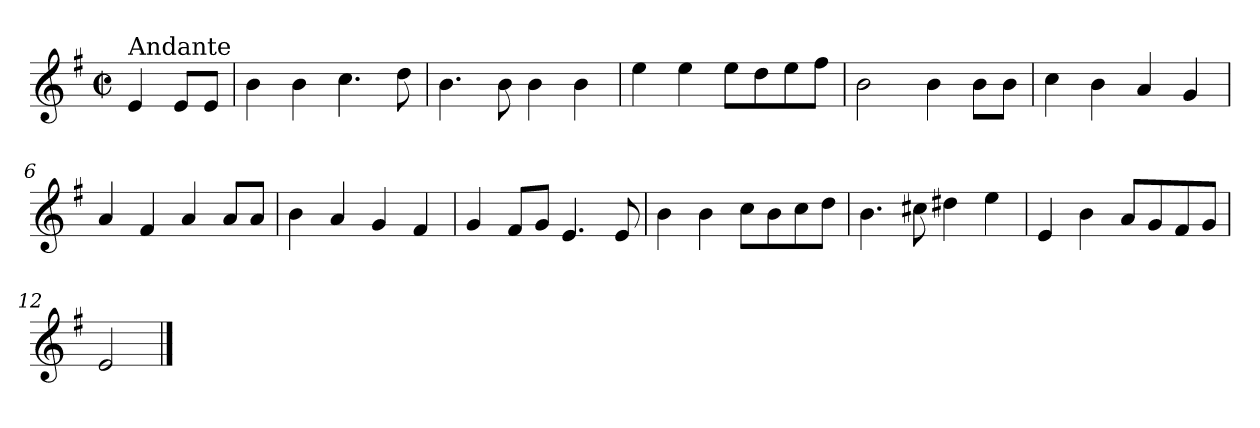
**kern
*part1
*staff1
*clefG2
*k[f#]
*G:
*M2/2
*met(c|)
=
!LO:TX:a:t=Andante
4e/
8e/L
8e/J
=1
4b\
4b\
4.cc\
8dd\
=2
4.b\
8b\
4b\
4b\
=3
4ee\
4ee\
8ee\L
8dd\
8ee\
8ff#\J
=4
2b\
4b\
8b\L
8b\J
=5
4cc\
4b\
4a/
4g/
!!LO:LB:g=z
=6
4a/
4f#/
4a/
8a/L
8a/J
=7
4b\
4a/
4g/
4f#/
=8
4g/
8f#/L
8g/J
4.e/
8e/
=9
4b\
4b\
8cc\L
8b\
8cc\
8dd\J
=10
4.b\
8cc#X\
4dd#X\
4ee\
!!LO:LB:g=z
=11
4e/
4b\
8a/L
8g/
8f#/
8g/J
=12
2e/
==
*-
